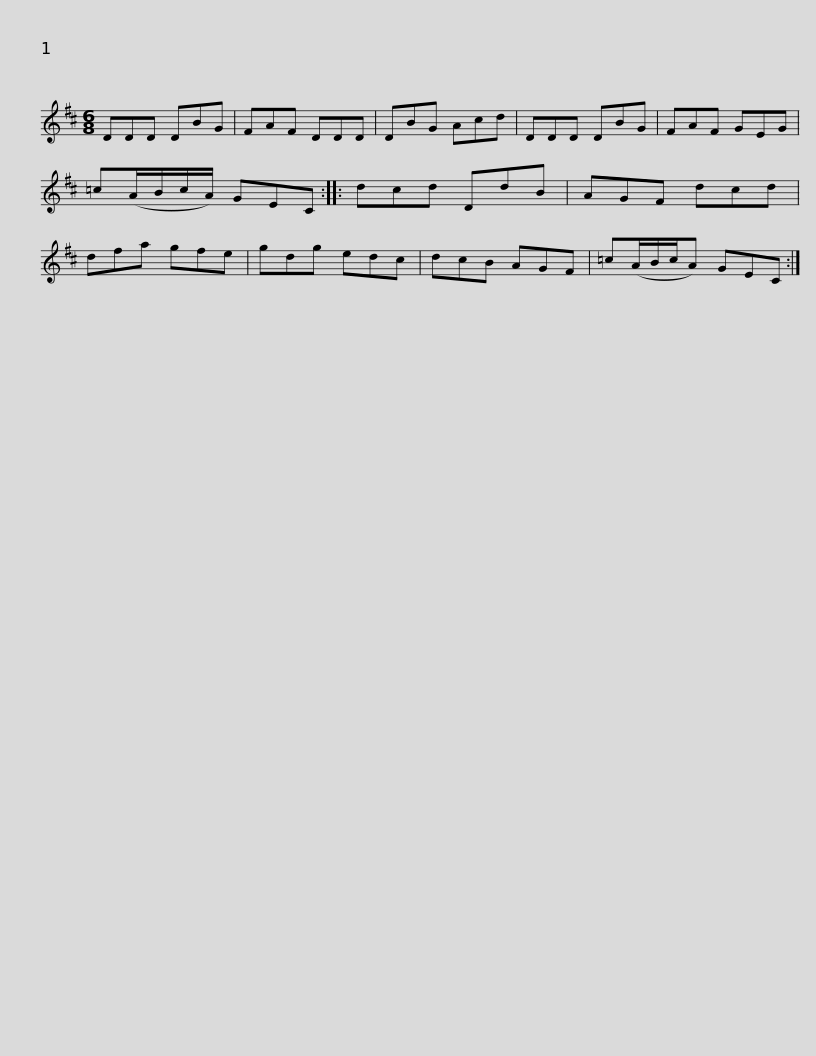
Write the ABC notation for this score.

X:1
L:1/8
M:6/8
I:linebreak $
K:D
V:1 treble
V:1
 DDD DBG | FAF DDD | DBG Acd | DDD DBG | FAF GEG | %5
 =c(A/B/c/A/) GEC :: dcd DdB |$ AGF dcd | dfa gfe | gdg edc | %10
 dcB AGF | =c(A/B/c/A) GEC :| %12
